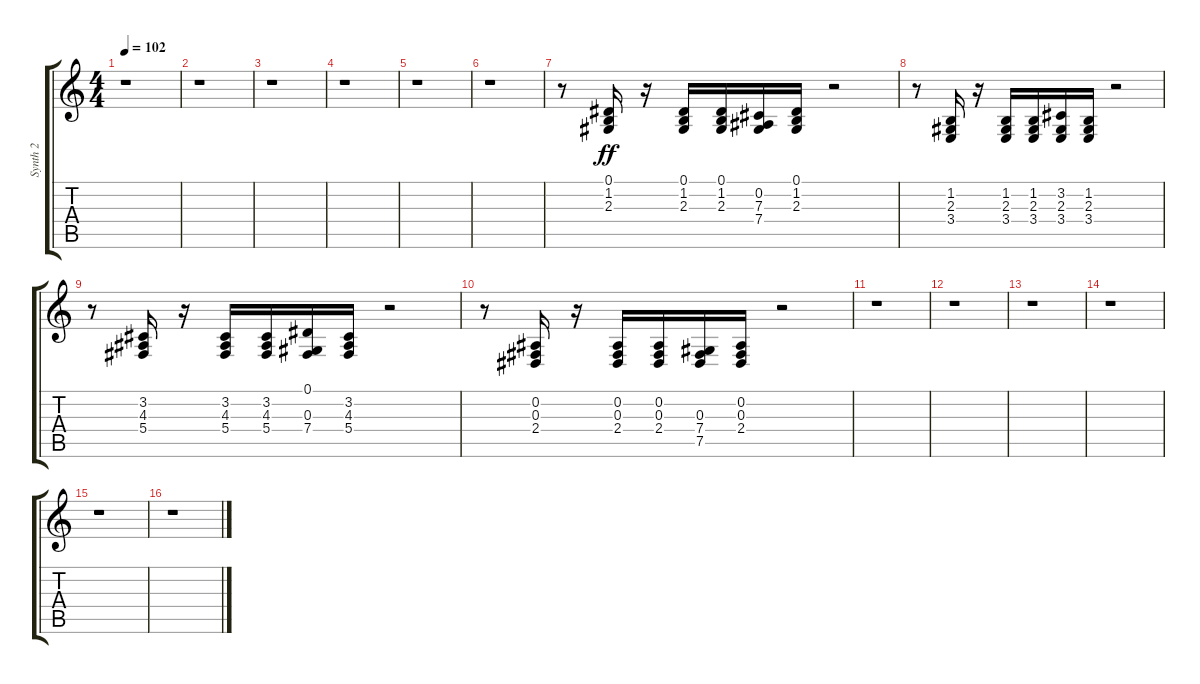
\track ("Synth 2" "Synth 2") {instrument pad3polysynth}
\staff {score tabs}
\tuning (Eb4 Bb3 Gb3 Db3 Ab2 Eb2) {hide}
\ts (4 4)
\tempo 102
\clef g2
\ks c
r.1{dy ff} |
r.1 |
r.1 |
r.1 |
r.1 |
r.1 |
r.8 (0.1 1.2 2.3).16 r.16 (0.1 1.2 2.3).16 (0.1 1.2 2.3).16 (0.2 7.3 7.4).16 (0.1 1.2 2.3).16 r.2 |
r.8 (1.2 2.3 3.4).16 r.16 (1.2 2.3 3.4).16 (1.2 2.3 3.4).16 (3.2 2.3 3.4).16 (1.2 2.3 3.4).16 r.2 |
r.8 (3.2 4.3 5.4).16 r.16 (3.2 4.3 5.4).16 (3.2 4.3 5.4).16 (0.1 0.3 7.4).16 (3.2 4.3 5.4).16 r.2 |
r.8 (0.2 0.3 2.4).16 r.16 (0.2 0.3 2.4).16 (0.2 0.3 2.4).16 (0.3 7.4 7.5).16 (0.2 0.3 2.4).16 r.2 |
r.1 |
r.1 |
r.1 |
r.1 |
r.1 |
r.1
